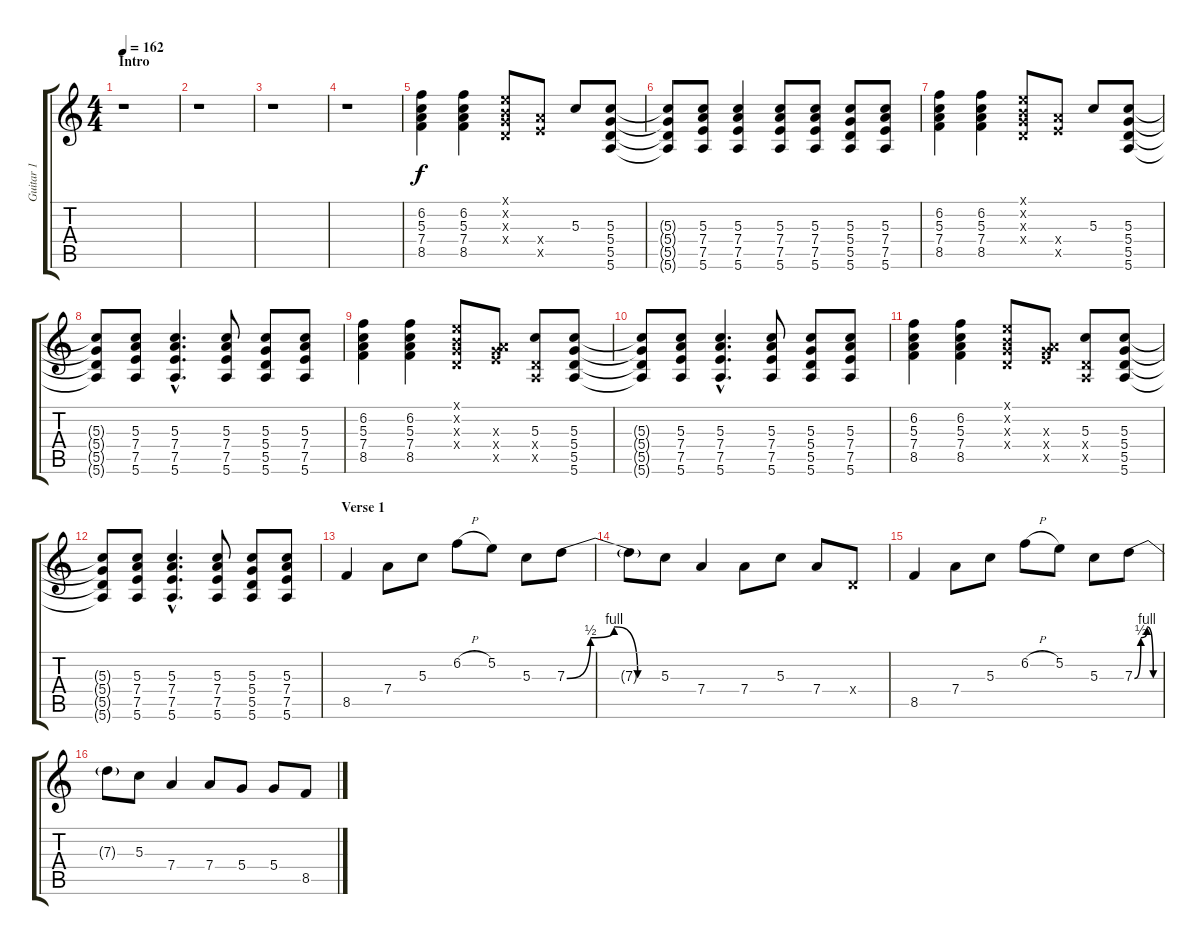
\track ("Guitar 1" "Guitar 1") {instrument acousticguitarsteel}
\staff {score tabs}
\tuning (E4 B3 G3 D3 A2 E2) {hide}
\ts (4 4)
\section ("" "Intro")
\tempo 162
\clef g2
\ks c
r.1{dy f instrument acousticguitarsteel} |
r.1 |
r.1 |
r.1 |
(6.2 5.3 7.4 8.5).4 (6.2 5.3 7.4 8.5).4 (0.1{x} 0.2{x} 0.3{x} 0.4{x}).8 (7.4{x} 7.5{x}).8 5.3.8 (5.3 5.4 5.5 5.6).8 |
(5.3{t} 5.4{t} 5.5{t} 5.6{t}).8 (5.3 7.4 7.5 5.6).8 (5.3 7.4 7.5 5.6).4 (5.3 7.4 7.5 5.6).8 (5.3 7.4 7.5 5.6).8 (5.3 5.4 5.5 5.6).8 (5.3 7.4 7.5 5.6).8 |
(6.2 5.3 7.4 8.5).4 (6.2 5.3 7.4 8.5).4 (0.1{x} 0.2{x} 0.3{x} 0.4{x}).8 (7.4{x} 7.5{x}).8 5.3.8 (5.3 5.4 5.5 5.6).8 |
(5.3{t} 5.4{t} 5.5{t} 5.6{t}).8 (5.3 7.4 7.5 5.6).8 (5.3{hac} 7.4{hac} 7.5{hac} 5.6{hac}).4{d} (5.3 7.4 7.5 5.6).8 (5.3 5.4 5.5 5.6).8 (5.3 7.4 7.5 5.6).8 |
(6.2 5.3 7.4 8.5).4 (6.2 5.3 7.4 8.5).4 (0.1{x} 0.2{x} 0.3{x} 0.4{x}).8 (0.3{x} 7.4{x} 7.5{x}).8 (5.3 0.4{x} 0.5{x}).8 (5.3 5.4 5.5 5.6).8 |
(5.3{t} 5.4{t} 5.5{t} 5.6{t}).8 (5.3 7.4 7.5 5.6).8 (5.3{hac} 7.4{hac} 7.5{hac} 5.6{hac}).4{d} (5.3 7.4 7.5 5.6).8 (5.3 5.4 5.5 5.6).8 (5.3 7.4 7.5 5.6).8 |
(6.2 5.3 7.4 8.5).4 (6.2 5.3 7.4 8.5).4 (0.1{x} 0.2{x} 0.3{x} 0.4{x}).8 (0.3{x} 7.4{x} 7.5{x}).8 (5.3 0.4{x} 0.5{x}).8 (5.3 5.4 5.5 5.6).8 |
(5.3{t} 5.4{t} 5.5{t} 5.6{t}).8 (5.3 7.4 7.5 5.6).8 (5.3{hac} 7.4{hac} 7.5{hac} 5.6{hac}).4{d} (5.3 7.4 7.5 5.6).8 (5.3 5.4 5.5 5.6).8 (5.3 7.4 7.5 5.6).8 |
\section ("" "Verse 1")
8.5.4 7.4.8 5.3.8 6.2{h}.8 5.2.8 5.3.8 7.3{be (custom 0 0 15 2 30 4 45 0 60 0)}.8 |
7.3{t}.8 5.3.8 7.4.4 7.4.8 5.3.8 7.4.8 0.4{x}.8 |
8.5.4 7.4.8 5.3.8 6.2{h}.8 5.2.8 5.3.8 7.3{be (custom 0 0 15 2 30 4 45 0 60 0)}.8 |
7.3{t}.8 5.3.8 7.4.4 7.4.8 5.4.8 5.4.8 8.5.8
